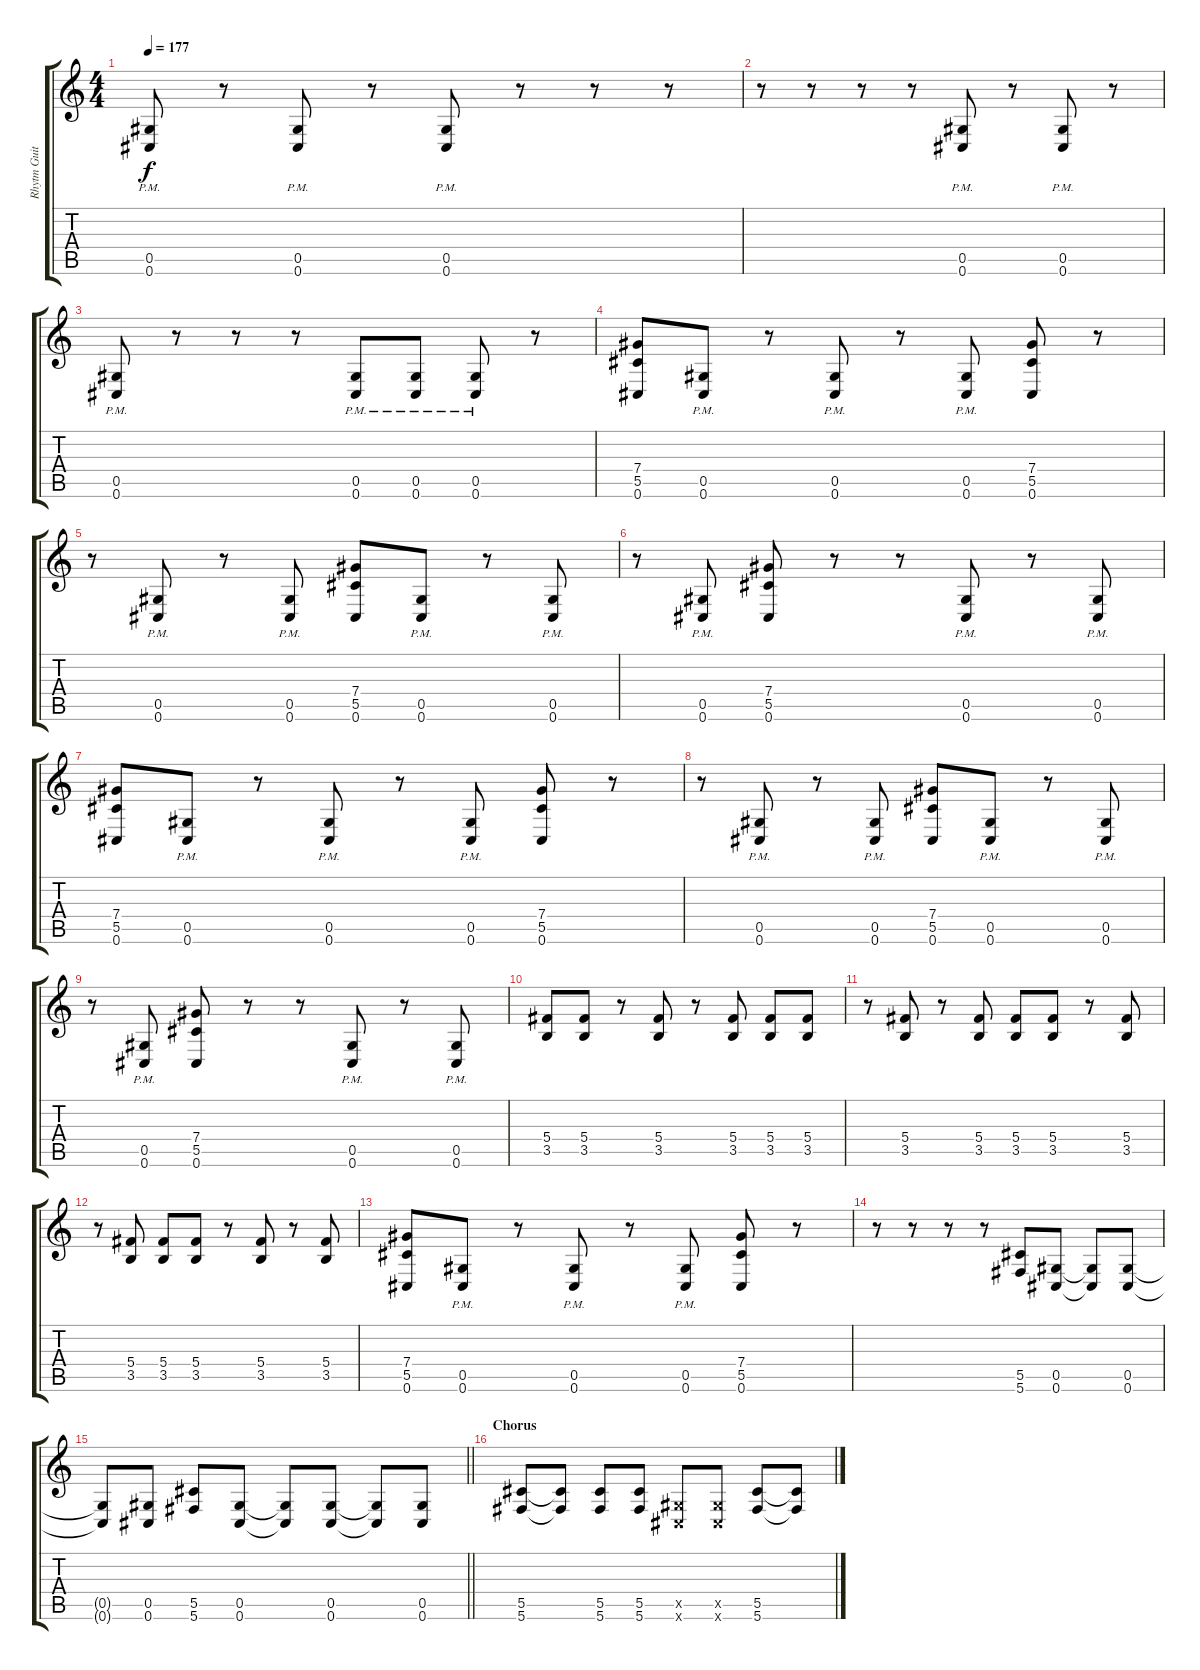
\track ("Rhytm Guitar [L]" "Rhytm Guit") {instrument distortionguitar}
\staff {score tabs}
\tuning (Eb4 Bb3 Gb3 Db3 Ab2 Db2) {hide}
\ts (4 4)
\tempo 177
\clef g2
\ks c
(0.5{pm} 0.6{pm}).8{dy f} r.8 (0.5{pm} 0.6{pm}).8 r.8 (0.5{pm} 0.6{pm}).8 r.8 r.8 r.8 |
r.8 r.8 r.8 r.8 (0.5{pm} 0.6{pm}).8 r.8 (0.5{pm} 0.6{pm}).8 r.8 |
(0.5{pm} 0.6{pm}).8 r.8 r.8 r.8 (0.5{pm} 0.6{pm}).8 (0.5{pm} 0.6{pm}).8 (0.5{pm} 0.6{pm}).8 r.8 |
(7.4 5.5 0.6).8 (0.5{pm} 0.6{pm}).8 r.8 (0.5{pm} 0.6{pm}).8 r.8 (0.5{pm} 0.6{pm}).8 (7.4 5.5 0.6).8 r.8 |
r.8 (0.5{pm} 0.6{pm}).8 r.8 (0.5{pm} 0.6{pm}).8 (7.4 5.5 0.6).8 (0.5{pm} 0.6{pm}).8 r.8 (0.5{pm} 0.6{pm}).8 |
r.8 (0.5{pm} 0.6{pm}).8 (7.4 5.5 0.6).8 r.8 r.8 (0.5{pm} 0.6{pm}).8 r.8 (0.5{pm} 0.6{pm}).8 |
(7.4 5.5 0.6).8 (0.5{pm} 0.6{pm}).8 r.8 (0.5{pm} 0.6{pm}).8 r.8 (0.5{pm} 0.6{pm}).8 (7.4 5.5 0.6).8 r.8 |
r.8 (0.5{pm} 0.6{pm}).8 r.8 (0.5{pm} 0.6{pm}).8 (7.4 5.5 0.6).8 (0.5{pm} 0.6{pm}).8 r.8 (0.5{pm} 0.6{pm}).8 |
r.8 (0.5{pm} 0.6{pm}).8 (7.4 5.5 0.6).8 r.8 r.8 (0.5{pm} 0.6{pm}).8 r.8 (0.5{pm} 0.6{pm}).8 |
(5.4 3.5).8 (5.4 3.5).8 r.8 (5.4 3.5).8 r.8 (5.4 3.5).8 (5.4 3.5).8 (5.4 3.5).8 |
r.8 (5.4 3.5).8 r.8 (5.4 3.5).8 (5.4 3.5).8 (5.4 3.5).8 r.8 (5.4 3.5).8 |
r.8 (5.4 3.5).8 (5.4 3.5).8 (5.4 3.5).8 r.8 (5.4 3.5).8 r.8 (5.4 3.5).8 |
(7.4 5.5 0.6).8 (0.5{pm} 0.6{pm}).8 r.8 (0.5{pm} 0.6{pm}).8 r.8 (0.5{pm} 0.6{pm}).8 (7.4 5.5 0.6).8 r.8 |
r.8 r.8 r.8 r.8 (5.5 5.6).8 (0.5 0.6).8 (0.5{t} 0.6{t}).8 (0.5 0.6).8 |
\barLineRight lightlight
(0.5{t} 0.6{t}).8 (0.5 0.6).8 (5.5 5.6).8 (0.5 0.6).8 (0.5{t} 0.6{t}).8 (0.5 0.6).8 (0.5{t} 0.6{t}).8 (0.5 0.6).8 |
\section ("" "Chorus")
(5.5 5.6).8 (5.5{t} 5.6{t}).8 (5.5 5.6).8 (5.5 5.6).8 (0.5{x} 0.6{x}).8 (0.5{x} 0.6{x}).8 (5.5 5.6).8 (5.5{t} 5.6{t}).8
